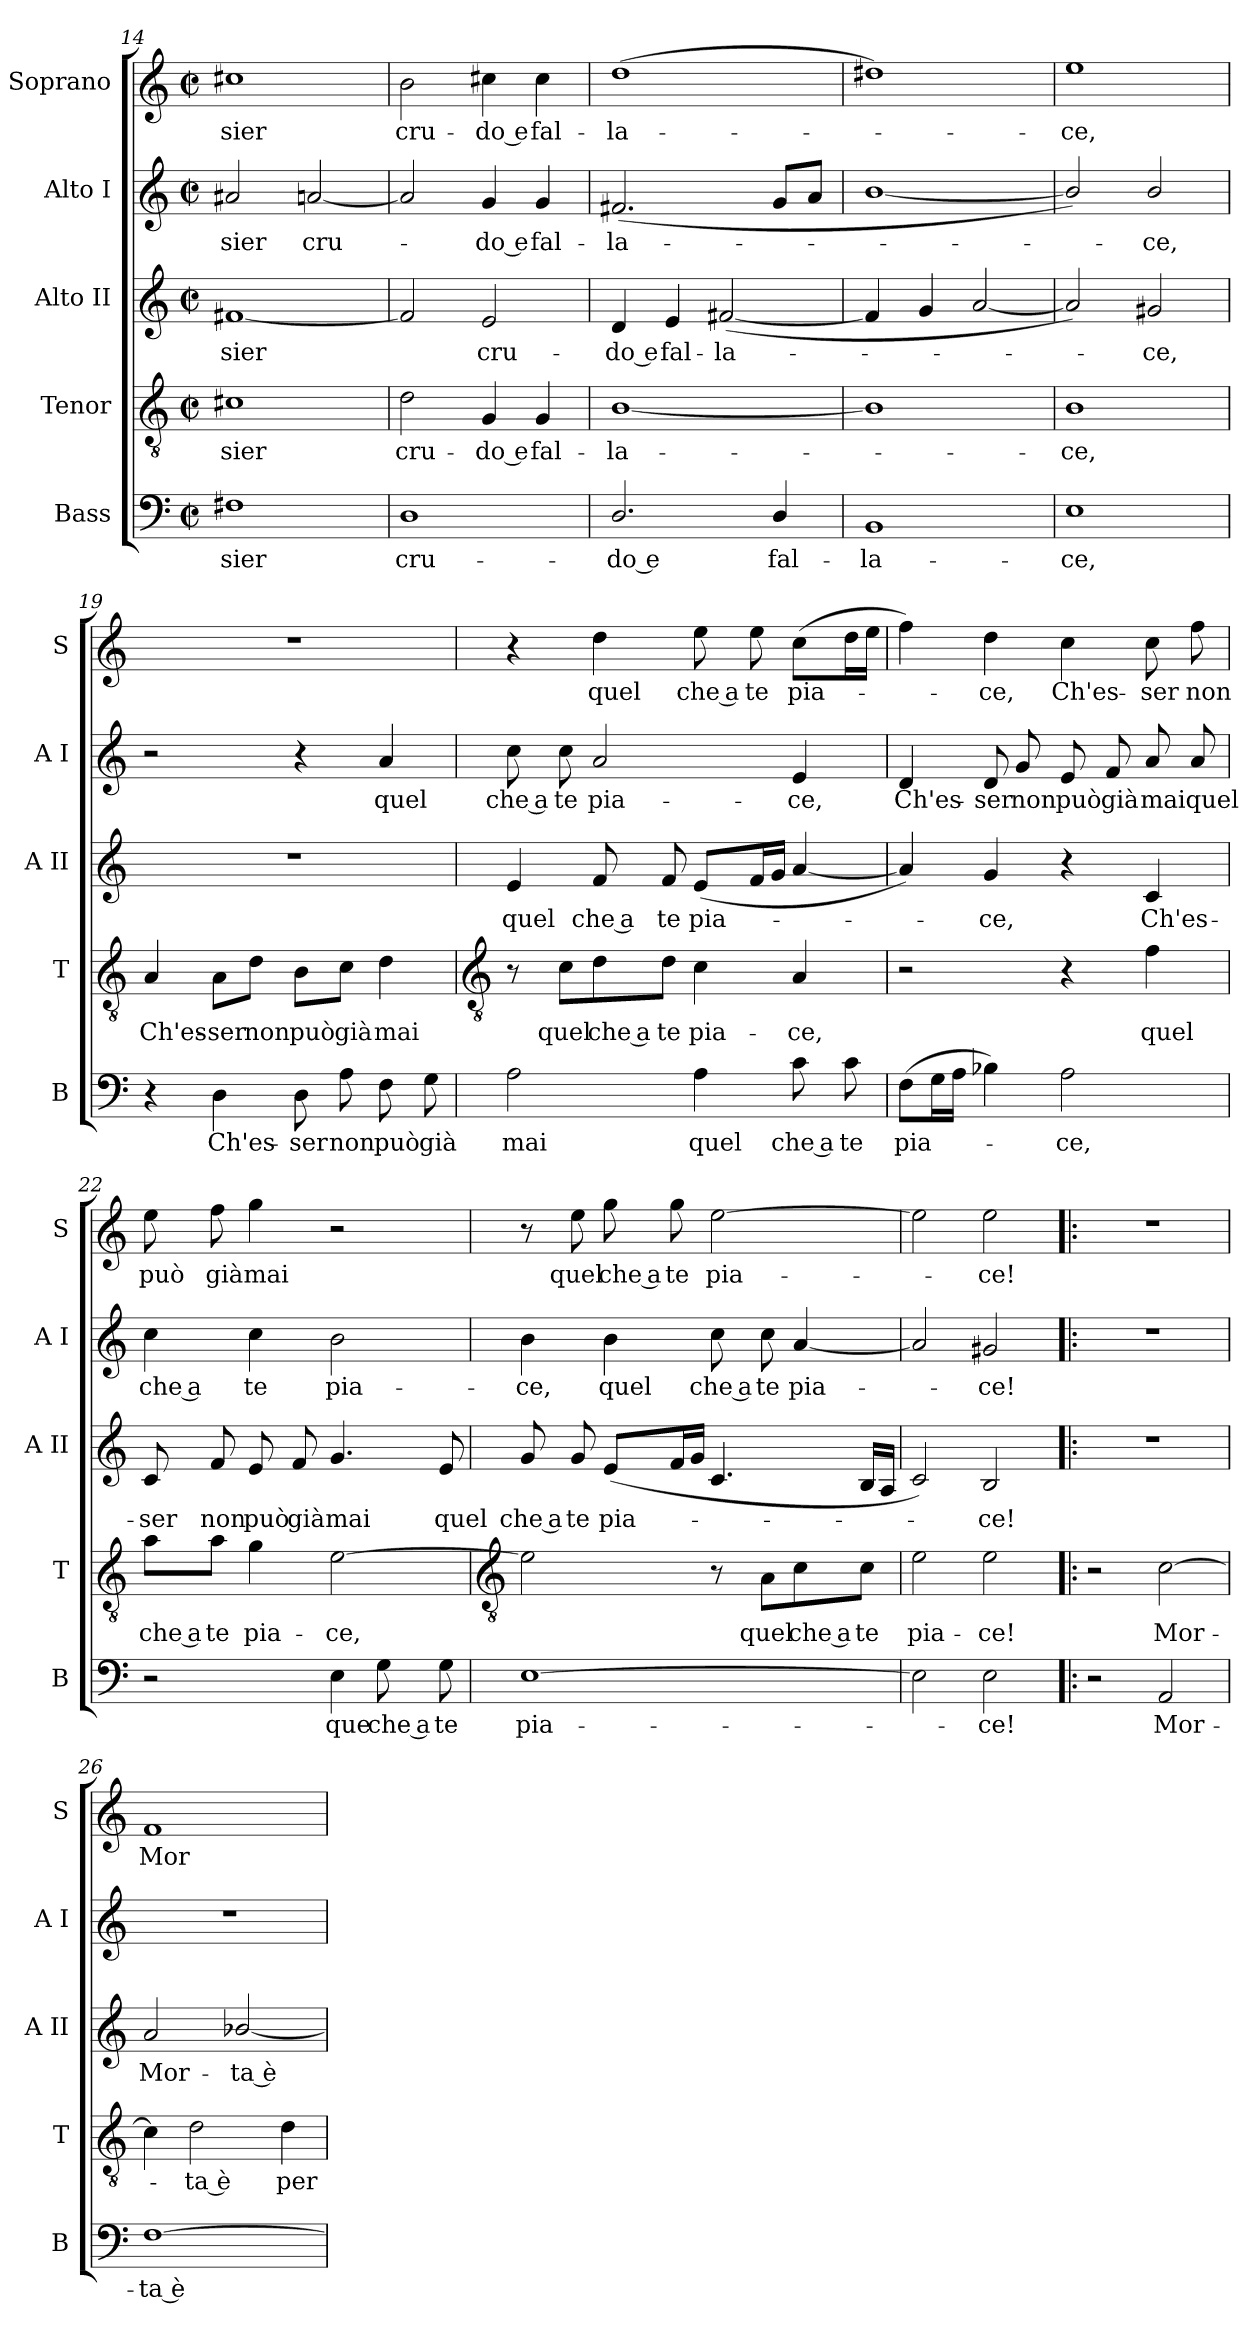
**kern	**text	**kern	**text	**kern	**text	**kern	**text	**kern	**text
*part5	*part5	*part4	*part4	*part3	*part3	*part2	*part2	*part1	*part1
*staff5	*staff5	*staff4	*staff4	*staff3	*staff3	*staff2	*staff2	*staff1	*staff1
*I"Bass	*	*I"Tenor	*	*I"Alto II	*	*I"Alto I	*	*I"Soprano	*
*I'B	*	*I'T	*	*I'A II	*	*I'A I	*	*I'S	*
!!LO:LB:g=z
*clefF4	*	*clefGv2	*	*clefG2	*	*clefG2	*	*clefG2	*
*k[]	*	*k[]	*	*k[]	*	*k[]	*	*k[]	*
*C:	*	*C:	*	*C:	*	*C:	*	*C:	*
*M2/2	*	*M2/2	*	*M2/2	*	*M2/2	*	*M2/2	*
*met(c|)	*	*met(c|)	*	*met(c|)	*	*met(c|)	*	*met(c|)	*
=14	=14	=14	=14	=14	=14	=14	=14	=14	=14
!	!LO:LY:b	!	!LO:LY:b	!	!LO:LY:b	!	!LO:LY:b	!	!LO:LY:b
1F#X	-sier	1c#X	-sier	[1f#X	-sier	2a#X	-sier	1cc#X	-sier
!	!	!	!	!	!	!	!LO:LY:b	!	!
.	.	.	.	.	.	[2an	cru-	.	.
=15	=15	=15	=15	=15	=15	=15	=15	=15	=15
!	!LO:LY:b	!	!LO:LY:b	!	!	!	!	!	!LO:LY:b
1D	cru-	2d	cru-	2f#]	.	2a]	.	2b	cru-
!	!	!	!LO:LY:b	!	!LO:LY:b	!	!LO:LY:b	!	!LO:LY:b
.	.	4G	-do e	2e	cru-	4g	do e	4cc#X	-do e
!	!	!	!LO:LY:b	!	!	!	!LO:LY:b	!	!LO:LY:b
.	.	4G	fal-	.	.	4g	fal-	4cc#	fal-
=16	=16	=16	=16	=16	=16	=16	=16	=16	=16
!	!LO:LY:b	!	!LO:LY:b	!	!LO:LY:b	!	!LO:LY:b	!	!LO:LY:b
2.D/	-do e	[1B/	-la-	4d	-do e	(<2.f#X	-la-	(>1dd	-la-
!	!	!	!	!	!LO:LY:b	!	!	!	!
.	.	.	.	4e	fal-	.	.	.	.
!	!	!	!	!	!LO:LY:b	!	!	!	!
.	.	.	.	(<[2f#X	-la-	.	.	.	.
!	!LO:LY:b	!	!	!	!	!	!	!	!
4D/	fal-	.	.	.	.	8gL	.	.	.
.	.	.	.	.	.	8aJ	.	.	.
=17	=17	=17	=17	=17	=17	=17	=17	=17	=17
!	!LO:LY:b	!	!	!	!	!	!	!	!
1BB	-la-	1B/]	.	4f#]	.	[1b/	.	1dd#X)	.
.	.	.	.	4g	.	.	.	.	.
.	.	.	.	[2a	.	.	.	.	.
=18	=18	=18	=18	=18	=18	=18	=18	=18	=18
!	!LO:LY:b	!	!LO:LY:b	!	!	!	!	!	!LO:LY:b
1E	-ce,	1B	ce,	2a])	.	2b/])	.	1ee	ce,
!	!	!	!	!	!LO:LY:b	!	!LO:LY:b	!	!
.	.	.	.	2g#X	ce,	2b/	ce,	.	.
=19	=19	=19	=19	=19	=19	=19	=19	=19	=19
!	!	!	!LO:LY:b	!	!	!	!	!	!
4r	.	4A	Ch'es-	1r	.	2r	.	1r	.
!	!LO:LY:b	!	!LO:LY:b	!	!	!	!	!	!
4D	Ch'es-	8A\L	-ser	.	.	.	.	.	.
!	!	!	!LO:LY:b	!	!	!	!	!	!
.	.	8d\J	non	.	.	.	.	.	.
!	!LO:LY:b	!	!LO:LY:b	!	!	!	!	!	!
8D	-ser	8B\L	può	.	.	4r	.	.	.
!	!LO:LY:b	!	!LO:LY:b	!	!	!	!	!	!
8A	non	8c\J	già	.	.	.	.	.	.
!	!LO:LY:b	!	!LO:LY:b	!	!	!	!LO:LY:b	!	!
8F	può	4d	mai	.	.	4a	quel	.	.
!	!LO:LY:b	!	!	!	!	!	!	!	!
8G	già	.	.	.	.	.	.	.	.
!!LO:LB:g=z
=20	=20	=20	=20	=20	=20	=20	=20	=20	=20
*	*	*clefGv2	*	*	*	*	*	*	*
!	!LO:LY:b	!	!	!	!LO:LY:b	!	!LO:LY:b	!	!
2A	mai	8r	.	4e	quel	8cc	che a	4r	.
!	!	!	!LO:LY:b	!	!	!	!LO:LY:b	!	!
.	.	8c\L	quel	.	.	8cc	te	.	.
!	!	!	!LO:LY:b	!	!LO:LY:b	!	!LO:LY:b	!	!LO:LY:b
.	.	8d\	che a	8f	che a	2a	pia-	4dd	quel
!	!	!	!LO:LY:b	!	!LO:LY:b	!	!	!	!
.	.	8d\J	te	8f	te	.	.	.	.
!	!LO:LY:b	!	!LO:LY:b	!	!LO:LY:b	!	!	!	!LO:LY:b
4A	quel	4c	pia-	(<8eL	pia-	.	.	8ee	che a
!	!	!	!	!	!	!	!	!	!LO:LY:b
.	.	.	.	16fL	.	.	.	8ee	te
.	.	.	.	16gJJ	.	.	.	.	.
!	!LO:LY:b	!	!LO:LY:b	!	!	!	!LO:LY:b	!	!LO:LY:b
8c	che a	4A	-ce,	[4a	.	4e	-ce,	(>8ccL	pia-
!	!LO:LY:b	!	!	!	!	!	!	!	!
8c	te	.	.	.	.	.	.	16ddL	.
.	.	.	.	.	.	.	.	16eeJJ	.
=21	=21	=21	=21	=21	=21	=21	=21	=21	=21
!	!LO:LY:b	!	!	!	!	!	!LO:LY:b	!	!
(>8FL	pia-	2r	.	4a])	.	4d	Ch'es-	4ff)	.
16GL	.	.	.	.	.	.	.	.	.
16AJJ	.	.	.	.	.	.	.	.	.
!	!	!	!	!	!LO:LY:b	!	!LO:LY:b	!	!LO:LY:b
4B-X)	.	.	.	4g	ce,	8d	-ser	4dd	ce,
!	!	!	!	!	!	!	!LO:LY:b	!	!
.	.	.	.	.	.	8g	non	.	.
!	!LO:LY:b	!	!	!	!	!	!LO:LY:b	!	!LO:LY:b
2A	ce,	4r	.	4r	.	8e	può	4cc	Ch'es-
!	!	!	!	!	!	!	!LO:LY:b	!	!
.	.	.	.	.	.	8f	già	.	.
!	!	!	!LO:LY:b	!	!LO:LY:b	!	!LO:LY:b	!	!LO:LY:b
.	.	4f	quel	4c	Ch'es-	8a	mai	8cc	-ser
!	!	!	!	!	!	!	!LO:LY:b	!	!LO:LY:b
.	.	.	.	.	.	8a	quel	8ff	non
=22	=22	=22	=22	=22	=22	=22	=22	=22	=22
!	!	!	!LO:LY:b	!	!LO:LY:b	!	!LO:LY:b	!	!LO:LY:b
2r	.	8a\L	che a	8c	-ser	4cc	che a	8ee	può
!	!	!	!LO:LY:b	!	!LO:LY:b	!	!	!	!LO:LY:b
.	.	8a\J	te	8f	non	.	.	8ff	già
!	!	!	!LO:LY:b	!	!LO:LY:b	!	!LO:LY:b	!	!LO:LY:b
.	.	4g	pia-	8e	può	4cc	te	4gg	mai
!	!	!	!	!	!LO:LY:b	!	!	!	!
.	.	.	.	8f	già	.	.	.	.
!	!LO:LY:b	!	!LO:LY:b	!	!LO:LY:b	!	!LO:LY:b	!	!
4E	que	[2e	-ce,	4.g	mai	2b	pia-	2r	.
!	!LO:LY:b	!	!	!	!	!	!	!	!
8G	che a	.	.	.	.	.	.	.	.
!	!LO:LY:b	!	!	!	!LO:LY:b	!	!	!	!
8G	te	.	.	8e	quel	.	.	.	.
!!LO:LB:g=z
=23	=23	=23	=23	=23	=23	=23	=23	=23	=23
*	*	*clefGv2	*	*	*	*	*	*	*
!	!LO:LY:b	!	!	!	!LO:LY:b	!	!LO:LY:b	!	!
[1E	pia-	2e]	.	8g	che a	4b	-ce,	8r	.
!	!	!	!	!	!LO:LY:b	!	!	!	!LO:LY:b
.	.	.	.	8g	te	.	.	8ee	quel
!	!	!	!	!	!LO:LY:b	!	!LO:LY:b	!	!LO:LY:b
.	.	.	.	(<8eL	pia-	4b	quel	8gg	che a
!	!	!	!	!	!	!	!	!	!LO:LY:b
.	.	.	.	16fL	.	.	.	8gg	te
.	.	.	.	16gJJ	.	.	.	.	.
!	!	!	!	!	!	!	!LO:LY:b	!	!LO:LY:b
.	.	8r	.	4.c	.	8cc	che a	[2ee	pia-
!	!	!	!LO:LY:b	!	!	!	!LO:LY:b	!	!
.	.	8A\L	quel	.	.	8cc	te	.	.
!	!	!	!LO:LY:b	!	!	!	!LO:LY:b	!	!
.	.	8c\	che a	.	.	[4a	pia-	.	.
!	!	!	!LO:LY:b	!	!	!	!	!	!
.	.	8c\J	te	16BLL	.	.	.	.	.
.	.	.	.	16AJJ	.	.	.	.	.
=24	=24	=24	=24	=24	=24	=24	=24	=24	=24
!	!	!	!LO:LY:b	!	!	!	!	!	!
2E]	.	2e	pia-	2c)	.	2a]	.	2ee]	.
!	!LO:LY:b	!	!LO:LY:b	!	!LO:LY:b	!	!LO:LY:b	!	!LO:LY:b
2E	ce!	2e	-ce!	2B	ce!	2g#X	ce!	2ee	ce!
=25!|:	=25!|:	=25!|:	=25!|:	=25!|:	=25!|:	=25!|:	=25!|:	=25!|:	=25!|:
2r	.	2r	.	1r	.	1r	.	1r	.
!	!LO:LY:b	!	!LO:LY:b	!	!	!	!	!	!
2AA	Mor-	[2c	Mor-	.	.	.	.	.	.
=26	=26	=26	=26	=26	=26	=26	=26	=26	=26
!	!LO:LY:b	!	!	!	!LO:LY:b	!	!	!	!LO:LY:b
[1F	-ta è	4c]	.	2a	Mor-	1r	.	1f	Mor-
!	!	!	!LO:LY:b	!	!	!	!	!	!
.	.	2d	ta è	.	.	.	.	.	.
!	!	!	!	!	!LO:LY:b	!	!	!	!
.	.	.	.	[2b-X/	-ta è	.	.	.	.
!	!	!	!LO:LY:b	!	!	!	!	!	!
.	.	4d	per	.	.	.	.	.	.
=	=	=	=	=	=	=	=	=	=
*-	*-	*-	*-	*-	*-	*-	*-	*-	*-
